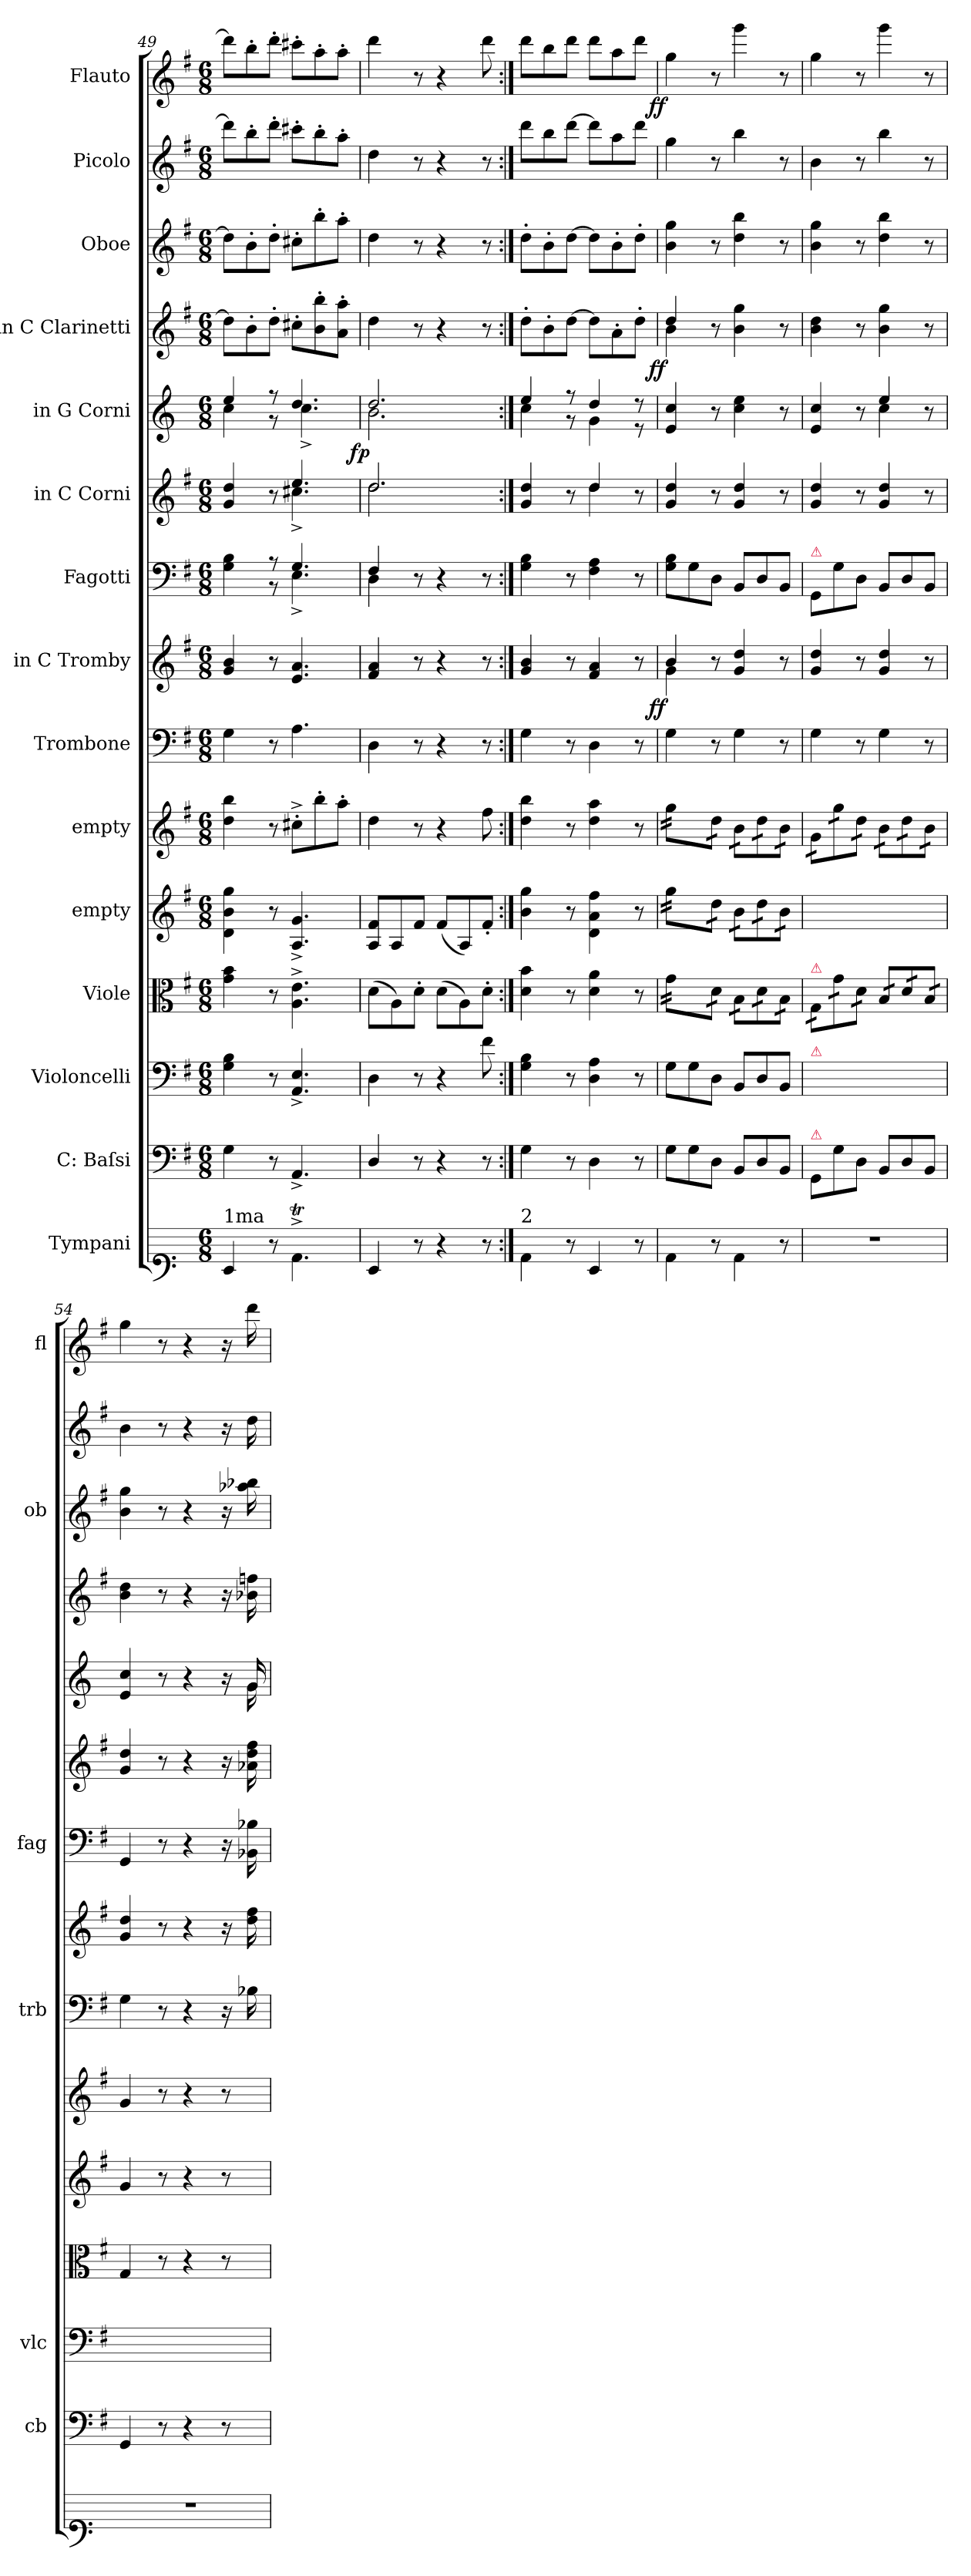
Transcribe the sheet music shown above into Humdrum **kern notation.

**kern	**kern	**dynam	**kern	**kern	**kern	**kern	**dynam	**kern	**kern	**dynam	**kern	**kern	**kern	**dynam	**kern	**dynam	**kern	**kern	**kern	**dynam
*part15	*part14	*part14	*part13	*part12	*part11	*part10	*part10	*part9	*part8	*part8	*part7	*part6	*part5	*part5	*part4	*part4	*part3	*part2	*part1	*part1
*staff15	*staff14	*staff14	*staff13	*staff12	*staff11	*staff10	*staff10	*staff9	*staff8	*staff8	*staff7	*staff6	*staff5	*staff5	*staff4	*staff4	*staff3	*staff2	*staff1	*staff1
*I"Tympani	*I"C: Baſsi	*	*I"Violoncelli	*I"Viole	*I"empty	*I"empty	*	*I"Trombone	*I"in C Tromby	*	*I"Fagotti	*I"in C Corni	*I"in G Corni	*	*I"in C Clarinetti	*	*I"Oboe	*I"Picolo	*I"Flauto	*
*	*I'cb	*	*I'vlc	*	*	*	*	*I'trb	*	*	*I'fag	*	*	*	*	*	*I'ob	*	*I'fl	*
*clefF1	*clefF4	*	*clefF4	*clefC3	*clefG2	*clefG2	*	*clefF4	*clefG2	*	*clefF4	*clefG2	*clefG2	*	*clefG2	*	*clefG2	*clefG2	*clefG2	*
*	*	*	*	*	*	*	*	*	*	*	*	*	*ITrd3c5	*	*	*	*	*	*	*
*k[]	*k[f#]	*	*k[f#]	*k[f#]	*k[f#]	*k[f#]	*	*k[f#]	*k[f#]	*	*k[f#]	*k[f#]	*k[f#]	*	*k[f#]	*	*k[f#]	*k[f#]	*k[f#]	*
*	*G:	*	*G:	*G:	*G:	*G:	*	*G:	*G:	*	*G:	*G:	*G:	*	*G:	*	*G:	*G:	*G:	*
*M6/8	*M6/8	*	*M6/8	*M6/8	*M6/8	*M6/8	*	*M6/8	*M6/8	*	*M6/8	*M6/8	*M6/8	*	*M6/8	*	*M6/8	*M6/8	*M6/8	*
=49	=49	=49	=49	=49	=49	=49	=49	=49	=49	=49	=49	=49	=49	=49	=49	=49	=49	=49	=49	=49
*	*	*	*	*	*	*	*	*	*	*	*^	*^	*^	*	*	*	*	*	*	*
!LO:TX:a:t=1ma	!	!	!	!	!	!	!	!	!	!	!	!	!	!	!	!	!	!	!	!	!	!	!
4D/	4G\	.	4G\ 4B\	4g\ 4b\	4d\ 4b\ 4gg\	4dd\ 4bb\	.	4G\	4g/ 4b/	.	4G\ 4B\	4ryy	4g/ 4dd/	4ryy	4b/	4g\	.	8dd\L]	.	8dd\L]	8ddd\L]	8ddd\L]	.
.	.	.	.	.	.	.	.	.	.	.	.	.	.	.	.	.	.	8b'\	.	8b'\	8bb'\	8bb'\	.
8r	8r	.	8r	8r	8r	8r	.	8r	8r	.	8r	8r	8r	8ryy	8r	8r	.	8dd'\J	.	8dd'\J	8ddd'\J	8ddd'\J	.
4.GT^\	4.AA^/	.	4.AA^/ 4.E^/	4.A^<\ 4.e^<\	4.A^>/ 4.g^>/	8cc#X'^<\L	.	4.A\	4.e/ 4.a/	.	4.G/	4.E^\	4.ee/	4.cc#X^\	4.a/	4.g^\	.	8cc#X'\L	.	8cc#X'\L	8ccc#X'\L	8ccc#X'\L	.
.	.	.	.	.	.	8bb'\	.	.	.	.	.	.	.	.	.	.	.	8b'\ 8bb'\	.	8bb'\	8bb'\	8aa'\	.
.	.	.	.	.	.	8aa'\J	.	.	.	.	.	.	.	.	.	.	.	8a'\ 8aa'\J	.	8aa'\J	8aa'\J	8aa'\J	.
=50	=50	=50	=50	=50	=50	=50	=50	=50	=50	=50	=50	=50	=50	=50	=50	=50	=50	=50	=50	=50	=50	=50	=50
!	!	!	!	!	!	!	!	!	!	!	!	!	!	!	!	!	!LO:DY:rj	!	!	!	!	!	!
4D/	4D/	.	4D\	(8d\L	8A/ 8f#/L	4dd\	.	4D\	4f#/ 4a/	.	4F#/	4D\	2.dd/	2.dd\	2.a/	2.f#\	fp	4dd\	.	4dd\	4dd\	4ddd\	.
.	.	.	.	8A\)	8A/	.	.	.	.	.	.	.	.	.	.	.	.	.	.	.	.	.	.
8r	8r	.	8r	8d'\J	8f#/J	8r	.	8r	8r	.	8r	8ryy	.	.	.	.	.	8r	.	8r	8r	8r	.
4r	4r	.	4r	(8d\L	(8f#/L	4r	.	4r	4r	.	4r	4ryy	.	.	.	.	.	4r	.	4r	4r	4r	.
.	.	.	.	8A\)	8A/)	.	.	.	.	.	.	.	.	.	.	.	.	.	.	.	.	.	.
8r	8r	.	8f#\	8d'\J	8f#'/J	8ff#\	.	8r	8r	.	8r	8ryy	.	.	.	.	.	8r	.	8r	8r	8ddd\	.
=51:|!	=51:|!	=51:|!	=51:|!	=51:|!	=51:|!	=51:|!	=51:|!	=51:|!	=51:|!	=51:|!	=51:|!	=51:|!	=51:|!	=51:|!	=51:|!	=51:|!	=51:|!	=51:|!	=51:|!	=51:|!	=51:|!	=51:|!	=51:|!
!LO:TX:a:t=2	!	!	!	!	!	!	!	!	!	!	!	!	!	!	!	!	!	!	!	!	!	!	!
*	*	*	*	*	*	*	*	*	*	*	*v	*v	*	*	*	*	*	*	*	*	*	*	*
4G\	4G\	.	4G\ 4B\	4d\ 4b\	4b\ 4gg\	4dd\ 4bb\	.	4G\	4g/ 4b/	.	4G\ 4B\	4g/ 4dd/	4ryy	4b/	4g\	.	8dd'\L	.	8dd'\L	8ddd\L	8ddd\L	.
.	.	.	.	.	.	.	.	.	.	.	.	.	.	.	.	.	8b'\	.	8b'\	8bb\	8bb\	.
8r	8r	.	8r	8r	8r	8r	.	8r	8r	.	8r	8r	8ryy	8r	8r	.	[8dd\J	.	[8dd\J	[8ddd\J	8ddd\J	.
4D/	4D\	.	4D\ 4A\	4d\ 4a\	4d\ 4a\ 4ff#\	4dd\ 4aa\	.	4D\	4f#/ 4a/	.	4F#\ 4A\	4dd/	4dd\	4a/	4d\	.	8dd\L]	.	8dd\L]	8ddd\L]	8ddd\L	.
.	.	.	.	.	.	.	.	.	.	.	.	.	.	.	.	.	8a'\	.	8b'\	8aa\	8aa\	.
8r	8r	.	8r	8r	8r	8r	.	8r	8r	.	8r	8r	8ryy	8r	8r	.	8dd'\J	.	8dd'\J	8ddd\J	8ddd\J	.
=52	=52	=52	=52	=52	=52	=52	=52	=52	=52	=52	=52	=52	=52	=52	=52	=52	=52	=52	=52	=52	=52	=52
*	*	*	*	*	*	*	*	*	*^	*	*	*	*	*	*	*	*^	*	*	*	*	*
!	!	!LO:DY:a:rj	!	!	!	!	!LO:DY:rj	!	!	!	!LO:DY:rj	!	!	!	!	!	!	!	!	!LO:DY:rj	!	!	!	!LO:DY:rj
*	*	*	*	*	*	*	*	*	*	*	*	*	*v	*v	*	*	*	*	*	*	*	*	*	*
*	*	*	*	*	*	*	*	*	*	*	*	*	*	*v	*v	*	*	*	*	*	*	*	*
*	*	*	*	*tremolo	*	*	*	*	*	*	*	*	*	*	*	*	*	*	*	*	*	*
*	*	*	*	*	*tremolo	*	*	*	*	*	*	*	*	*	*	*	*	*	*	*	*	*
*	*	*	*	*	*	*tremolo	*	*	*	*	*	*	*	*	*	*	*	*	*	*	*	*
4G\	8G\L	ffo	8G\L	16g\LL	16gg\LL	16gg\LL	ffo	4G\	4b/	4g\	ff	8G\ 8B\L	4g/ 4dd/	4B/ 4g/	.	4dd/	4b\	ff	4b\ 4gg\	4gg\	4gg\	ff
.	.	.	.	16g\	16gg\	16gg\	.	.	.	.	.	.	.	.	.	.	.	.	.	.	.	.
.	8G\	.	8G\	16g\	16gg\	16gg\	.	.	.	.	.	8G\	.	.	.	.	.	.	.	.	.	.
.	.	.	.	16g\JJ	16gg\JJ	16gg\JJ	.	.	.	.	.	.	.	.	.	.	.	.	.	.	.	.
8r	8D\J	.	8D\J	16d\	16dd\	16dd\	.	8r	8r	8ryy	.	8D\J	8r	8r	.	8r	8ryy	.	8r	8r	8r	.
.	.	.	.	16d\JJ	16dd\JJ	16dd\JJ	.	.	.	.	.	.	.	.	.	.	.	.	.	.	.	.
4G\	8BB/L	.	8BB/L	16B\LL	16b\LL	16b\LL	.	4G\	4g/ 4dd/	4ryy	.	8BB/L	4g/ 4dd/	4g\ 4b\	.	4b\ 4gg\	4ryy	.	4dd\ 4bb\	4bb\	4ggg\	.
.	.	.	.	16B\	16b\	16b\	.	.	.	.	.	.	.	.	.	.	.	.	.	.	.	.
.	8D/	.	8D/	16d\	16dd\	16dd\	.	.	.	.	.	8D/	.	.	.	.	.	.	.	.	.	.
.	.	.	.	16d\	16dd\	16dd\	.	.	.	.	.	.	.	.	.	.	.	.	.	.	.	.
8r	8BB/J	.	8BB/J	16B\	16b\	16b\	.	8r	8r	8ryy	.	8BB/J	8r	8r	.	8r	8ryy	.	8r	8r	8r	.
.	.	.	.	16B\JJ	16b\JJ	16b\JJ	.	.	.	.	.	.	.	.	.	.	.	.	.	.	.	.
=53	=53	=53	=53	=53	=53	=53	=53	=53	=53	=53	=53	=53	=53	=53	=53	=53	=53	=53	=53	=53	=53	=53
*	*	*	*	*	*	*	*	*	*	*	*	*	*	*^	*	*	*	*	*	*	*	*
!	!	!	!	!	!	!	!	!	!	!	!	!LO:TX:a:color=crimson:t=⚠	!	!	!	!	!	!	!	!	!	!	!
!	!	!	!	!LO:TX:a:color=crimson:t=⚠	!	!	!	!	!	!	!	!	!	!	!	!	!	!	!	!	!	!	!
!	!	!	!LO:TX:a:color=crimson:t=⚠	!	!	!	!	!	!	!	!	!	!	!	!	!	!	!	!	!	!	!	!
!	!LO:TX:a:color=crimson:t=⚠	!	!	!	!	!	!	!	!	!	!	!	!	!	!	!	!	!	!	!	!	!	!
*	*	*	*	*	*	*	*	*	*v	*v	*	*	*	*	*	*	*v	*v	*	*	*	*	*
2.r	8GG/L	.	8GG/Lyy	16G/LL	16g\yyLL	16g\LL	.	4G\	4g/ 4dd/	.	8GG/L	4g/ 4dd/	4B/ 4g/	4ryy	.	4b\ 4dd\	.	4b\ 4gg\	4b\	4gg\	.
.	.	.	.	16G/	16g\yy	16g\	.	.	.	.	.	.	.	.	.	.	.	.	.	.	.
.	8G\	.	8G\yy	16g\	16gg\yy	16gg\	.	.	.	.	8G\	.	.	.	.	.	.	.	.	.	.
.	.	.	.	16g\	16gg\yy	16gg\	.	.	.	.	.	.	.	.	.	.	.	.	.	.	.
.	8D\J	.	8D\Jyy	16d\	16dd\yy	16dd\	.	8r	8r	.	8D\J	8r	8r	8ryy	.	8r	.	8r	8r	8r	.
.	.	.	.	16d\JJ	16dd\yyJJ	16dd\JJ	.	.	.	.	.	.	.	.	.	.	.	.	.	.	.
.	8BB/L	.	8BB/Lyy	16B/LL	16b\yyLL	16b\LL	.	4G\	4g/ 4dd/	.	8BB/L	4g/ 4dd/	4b/	4g\	.	4b\ 4gg\	.	4dd\ 4bb\	4bb\	4ggg\	.
.	.	.	.	16B/	16b\yy	16b\	.	.	.	.	.	.	.	.	.	.	.	.	.	.	.
.	8D/	.	8D/yy	16d/	16dd\yy	16dd\	.	.	.	.	8D/	.	.	.	.	.	.	.	.	.	.
.	.	.	.	16d/	16dd\yy	16dd\	.	.	.	.	.	.	.	.	.	.	.	.	.	.	.
.	8BB/J	.	8BB/Jyy	16B/	16b\yy	16b\	.	8r	8r	.	8BB/J	8r	8r	8ryy	.	8r	.	8r	8r	8r	.
.	.	.	.	16B/JJ	16b\yyJJ	16b\JJ	.	.	.	.	.	.	.	.	.	.	.	.	.	.	.
*	*	*	*	*	*	*Xtremolo	*	*	*	*	*	*	*	*	*	*	*	*	*	*	*
*	*	*	*	*	*Xtremolo	*	*	*	*	*	*	*	*	*	*	*	*	*	*	*	*
*	*	*	*	*Xtremolo	*	*	*	*	*	*	*	*	*	*	*	*	*	*	*	*	*
=54	=54	=54	=54	=54	=54	=54	=54	=54	=54	=54	=54	=54	=54	=54	=54	=54	=54	=54	=54	=54	=54
2.r	4GG/	.	4GG/yy	4G/	4g/	4g/	.	4G\	4g/ 4dd/	.	4GG/	4g/ 4dd/	4B/ 4g/	4ryy	.	4b\ 4dd\	.	4b\ 4gg\	4b\	4gg\	.
.	8r	.	8ryy	8r	8r	8r	.	8r	8r	.	8r	8r	8r	8ryy	.	8r	.	8r	8r	8r	.
.	4r	.	4ryy	4r	4r	4r	.	4r	4r	.	4r	4r	4r	4ryy	.	4r	.	4r	4r	4r	.
.	8r	.	8ryy	8r	8r	8r	.	16r	16r	.	16r	16r	16r	16ryy	.	16r	.	16r	16r	16r	.
.	.	.	.	.	.	.	.	16B-X\	16dd\ 16ff#\	.	16BB-X\ 16B-X\	16a-X\ 16dd\ 16ff#\	16d/	16d\	.	16b-X\ 16ffn\	.	16aa-X\ 16bb-X\	16dd\	16ddd\	.
*	*	*	*	*	*	*	*	*	*	*	*	*	*v	*v	*	*	*	*	*	*	*
=	=	=	=	=	=	=	=	=	=	=	=	=	=	=	=	=	=	=	=	=
*-	*-	*-	*-	*-	*-	*-	*-	*-	*-	*-	*-	*-	*-	*-	*-	*-	*-	*-	*-	*-
